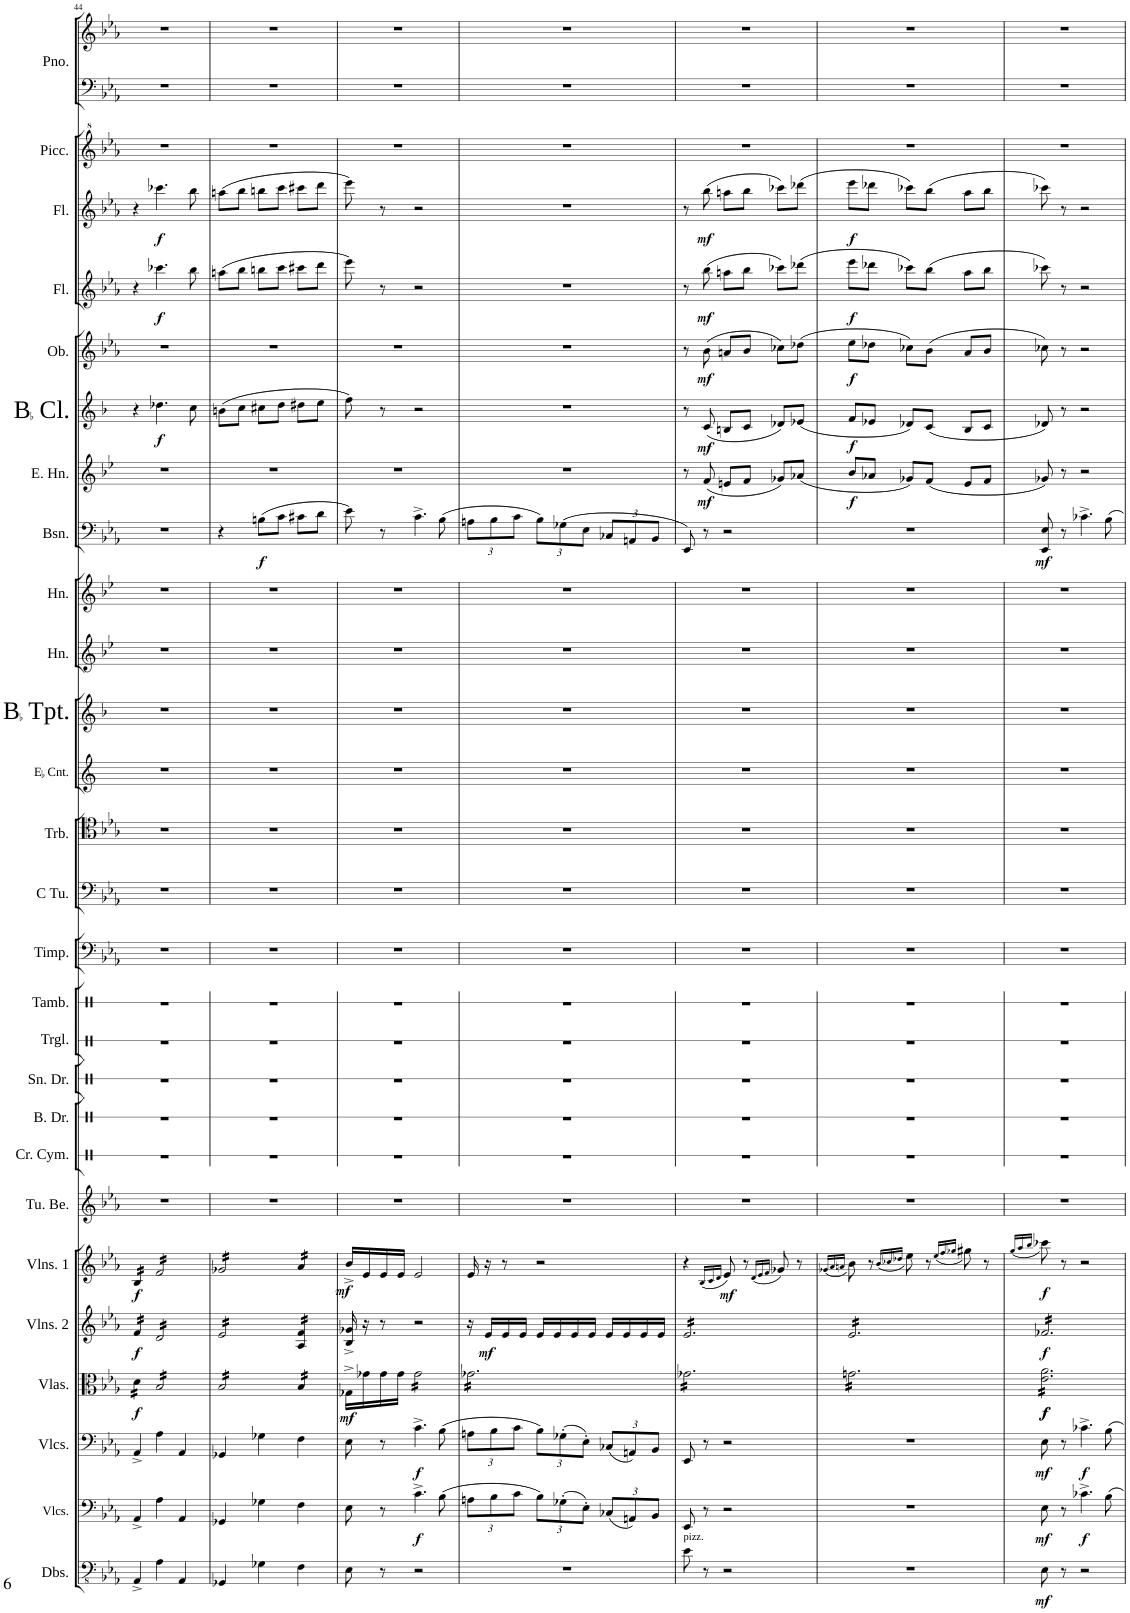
**kern	**dynam	**kern	**dynam	**kern	**dynam	**kern	**dynam	**kern	**dynam	**kern	**dynam	**kern	**kern	**kern	**kern	**kern	**kern	**kern	**kern	**kern	**kern	**kern	**kern	**kern	**kern	**dynam	**kern	**dynam	**kern	**dynam	**kern	**dynam	**kern	**dynam	**kern	**dynam	**kern	**kern	**kern
*part27	*part27	*part26	*part26	*part25	*part25	*part24	*part24	*part23	*part23	*part22	*part22	*part21	*part20	*part19	*part18	*part17	*part16	*part15	*part14	*part13	*part12	*part11	*part10	*part9	*part8	*part8	*part7	*part7	*part6	*part6	*part5	*part5	*part4	*part4	*part3	*part3	*part2	*part1	*part1
*staff28	*staff28	*staff27	*staff27	*staff26	*staff26	*staff25	*staff25	*staff24	*staff24	*staff23	*staff23	*staff22	*staff21	*staff20	*staff19	*staff18	*staff17	*staff16	*staff15	*staff14	*staff13	*staff12	*staff11	*staff10	*staff9	*staff9	*staff8	*staff8	*staff7	*staff7	*staff6	*staff6	*staff5	*staff5	*staff4	*staff4	*staff3	*staff2	*staff1
*I"Double Basses	*	*I"Violoncellos	*	*I"Violoncellos	*	*I"Violas	*	*I"Violins 2	*	*I"Violins 1	*	*I"Tubular Bells	*I"Crash Cymbal	*I"Bass Drum	*I"Snare Drum	*I"Triangle	*I"Tambourine	*I"Timpani	*I"C Tuba	*I"Trombone	*I"EaccidentalFlat Cornet	*I"BaccidentalFlat Trumpet	*I"Horn	*I"Horn	*I"Bassoon	*	*I"English Horn	*	*I"BaccidentalFlat Clarinet	*	*I"Oboe	*	*I"Flute	*	*I"Flute	*	*I"Piccolo	*I"Piano	*
*I'Dbs.	*	*I'Vlcs.	*	*I'Vlcs.	*	*I'Vlas.	*	*I'Vlns. 2	*	*I'Vlns. 1	*	*I'Tu. Be.	*I'Cr. Cym.	*I'B. Dr.	*I'Sn. Dr.	*I'Trgl.	*I'Tamb.	*I'Timp.	*I'C Tu.	*I'Trb.	*I'EaccidentalFlat Cnt.	*I'BaccidentalFlat Tpt.	*I'Hn.	*I'Hn.	*I'Bsn.	*	*I'E. Hn.	*	*I'BaccidentalFlat Cl.	*	*I'Ob.	*	*I'Fl.	*	*I'Fl.	*	*I'Picc.	*I'Pno.	*
!!LO:PB:g=z
*clefFv4	*	*clefF4	*	*clefF4	*	*clefC3	*	*clefG2	*	*clefG2	*	*clefG2	*clefX	*clefX	*clefX	*clefX	*clefX	*clefF4	*clefF4	*clefC4	*clefG2	*clefG2	*clefG2	*clefG2	*clefF4	*	*clefG2	*	*clefG2	*	*clefG2	*	*clefG2	*	*clefG2	*	*clefG^2	*clefF4	*clefG2
*	*	*	*	*	*	*	*	*	*	*	*	*	*	*	*	*	*	*	*	*	*Trd-2c-3	*Trd1c2	*Trd4c7	*Trd4c7	*	*	*Trd4c7	*	*Trd1c2	*	*	*	*	*	*	*	*Trd-7c-12	*	*
*k[b-e-a-]	*	*k[b-e-a-]	*	*k[b-e-a-]	*	*k[b-e-a-]	*	*k[b-e-a-]	*	*k[b-e-a-]	*	*k[b-e-a-]	*k[]	*k[]	*k[]	*k[]	*k[]	*k[b-e-a-]	*k[b-e-a-]	*k[b-e-a-]	*k[]	*k[b-]	*k[b-e-]	*k[b-e-]	*k[b-e-a-]	*	*k[b-e-]	*	*k[b-]	*	*k[b-e-a-]	*	*k[b-e-a-]	*	*k[b-e-a-]	*	*k[b-e-a-]	*k[b-e-a-]	*k[b-e-a-]
*M3/4	*	*M3/4	*	*M3/4	*	*M3/4	*	*M3/4	*	*M3/4	*	*M3/4	*M3/4	*M3/4	*M3/4	*M3/4	*M3/4	*M3/4	*M3/4	*M3/4	*M3/4	*M3/4	*M3/4	*M3/4	*M3/4	*	*M3/4	*	*M3/4	*	*M3/4	*	*M3/4	*	*M3/4	*	*M3/4	*M3/4	*M3/4
=44	=44	=44	=44	=44	=44	=44	=44	=44	=44	=44	=44	=44	=44	=44	=44	=44	=44	=44	=44	=44	=44	=44	=44	=44	=44	=44	=44	=44	=44	=44	=44	=44	=44	=44	=44	=44	=44	=44	=44
!	!	!	!	!	!	!	!LO:DY:b	!	!LO:DY:b	!	!LO:DY:b	!	!	!	!	!	!	!	!	!	!	!	!	!	!	!	!	!	!	!	!	!	!	!	!	!	!	!	!
*	*	*	*	*	*	*tremolo	*	*	*	*	*	*	*	*	*	*	*	*	*	*	*	*	*	*	*	*	*	*	*	*	*	*	*	*	*	*	*	*	*
*	*	*	*	*	*	*	*	*tremolo	*	*	*	*	*	*	*	*	*	*	*	*	*	*	*	*	*	*	*	*	*	*	*	*	*	*	*	*	*	*	*
*	*	*	*	*	*	*	*	*	*	*tremolo	*	*	*	*	*	*	*	*	*	*	*	*	*	*	*	*	*	*	*	*	*	*	*	*	*	*	*	*	*
4AAA-^/	.	4AA-^/	.	4AA-^/	.	16d\LL	f	16f/LL	f	16B-/LL	f	2.r	2.r	2.r	2.r	2.r	2.r	2.r	2.r	2.r	2.r	2.r	2.r	2.r	2.r	.	2.r	.	4r	.	2.r	.	4r	.	4r	.	2.r	2.r	2.r
.	.	.	.	.	.	16d\	.	16f/	.	16B-/	.	.	.	.	.	.	.	.	.	.	.	.	.	.	.	.	.	.	.	.	.	.	.	.	.	.	.	.	.
.	.	.	.	.	.	16d\	.	16f/	.	16B-/	.	.	.	.	.	.	.	.	.	.	.	.	.	.	.	.	.	.	.	.	.	.	.	.	.	.	.	.	.
.	.	.	.	.	.	16d\JJ	.	16f/JJ	.	16B-/JJ	.	.	.	.	.	.	.	.	.	.	.	.	.	.	.	.	.	.	.	.	.	.	.	.	.	.	.	.	.
!	!	!	!	!	!	!	!	!	!	!	!	!	!	!	!	!	!	!	!	!	!	!	!	!	!	!	!	!	!	!LO:DY:b	!	!	!	!LO:DY:b	!	!LO:DY:b	!	!	!
4AA-\	.	4A-\	.	4A-\	.	16B-/LL	.	16d/LL	.	16f/LL	.	.	.	.	.	.	.	.	.	.	.	.	.	.	.	.	.	.	4.dd-X\	f	.	.	4.ccc-X\	f	4.ccc-X\	f	.	.	.
.	.	.	.	.	.	16B-/	.	16d/	.	16f/	.	.	.	.	.	.	.	.	.	.	.	.	.	.	.	.	.	.	.	.	.	.	.	.	.	.	.	.	.
.	.	.	.	.	.	16B-/	.	16d/	.	16f/	.	.	.	.	.	.	.	.	.	.	.	.	.	.	.	.	.	.	.	.	.	.	.	.	.	.	.	.	.
.	.	.	.	.	.	16B-/	.	16d/	.	16f/	.	.	.	.	.	.	.	.	.	.	.	.	.	.	.	.	.	.	.	.	.	.	.	.	.	.	.	.	.
4AAA-/	.	4AA-/	.	4AA-/	.	16B-/	.	16d/	.	16f/	.	.	.	.	.	.	.	.	.	.	.	.	.	.	.	.	.	.	.	.	.	.	.	.	.	.	.	.	.
.	.	.	.	.	.	16B-/	.	16d/	.	16f/	.	.	.	.	.	.	.	.	.	.	.	.	.	.	.	.	.	.	.	.	.	.	.	.	.	.	.	.	.
.	.	.	.	.	.	16B-/	.	16d/	.	16f/	.	.	.	.	.	.	.	.	.	.	.	.	.	.	.	.	.	.	8cc\	.	.	.	8bb-\	.	8bb-\	.	.	.	.
.	.	.	.	.	.	16B-/JJ	.	16d/JJ	.	16f/JJ	.	.	.	.	.	.	.	.	.	.	.	.	.	.	.	.	.	.	.	.	.	.	.	.	.	.	.	.	.
=45	=45	=45	=45	=45	=45	=45	=45	=45	=45	=45	=45	=45	=45	=45	=45	=45	=45	=45	=45	=45	=45	=45	=45	=45	=45	=45	=45	=45	=45	=45	=45	=45	=45	=45	=45	=45	=45	=45	=45
4GGG-X/	.	4GG-X/	.	4GG-X/	.	16B-/LL	.	16e-/LL	.	16g-X/LL	.	2.r	2.r	2.r	2.r	2.r	2.r	2.r	2.r	2.r	2.r	2.r	2.r	2.r	4r	.	2.r	.	(8bn\L	.	2.r	.	(8aan\L	.	(8aan\L	.	2.r	2.r	2.r
.	.	.	.	.	.	16B-/	.	16e-/	.	16g-X/	.	.	.	.	.	.	.	.	.	.	.	.	.	.	.	.	.	.	.	.	.	.	.	.	.	.	.	.	.
.	.	.	.	.	.	16B-/	.	16e-/	.	16g-X/	.	.	.	.	.	.	.	.	.	.	.	.	.	.	.	.	.	.	8cc\J	.	.	.	8bb-\J	.	8bb-\J	.	.	.	.
.	.	.	.	.	.	16B-/	.	16e-/	.	16g-X/	.	.	.	.	.	.	.	.	.	.	.	.	.	.	.	.	.	.	.	.	.	.	.	.	.	.	.	.	.
!	!	!	!	!	!	!	!	!	!	!	!	!	!	!	!	!	!	!	!	!	!	!	!	!	!	!LO:DY:b	!	!	!	!	!	!	!	!	!	!	!	!	!
4GG-X\	.	4G-X\	.	4G-X\	.	16B-/	.	16e-/	.	16g-X/	.	.	.	.	.	.	.	.	.	.	.	.	.	.	(8Bn\L	f	.	.	8cc#X\L	.	.	.	8bbn\L	.	8bbn\L	.	.	.	.
.	.	.	.	.	.	16B-/	.	16e-/	.	16g-X/	.	.	.	.	.	.	.	.	.	.	.	.	.	.	.	.	.	.	.	.	.	.	.	.	.	.	.	.	.
.	.	.	.	.	.	16B-/	.	16e-/	.	16g-X/	.	.	.	.	.	.	.	.	.	.	.	.	.	.	8c\J	.	.	.	8dd\J	.	.	.	8ccc\J	.	8ccc\J	.	.	.	.
.	.	.	.	.	.	16B-/JJ	.	16e-/JJ	.	16g-X/JJ	.	.	.	.	.	.	.	.	.	.	.	.	.	.	.	.	.	.	.	.	.	.	.	.	.	.	.	.	.
4FF\	.	4F\	.	4F\	.	16B-/LL	.	16A-/ 16f/LL	.	16a-/LL	.	.	.	.	.	.	.	.	.	.	.	.	.	.	8c#X\L	.	.	.	8dd#X\L	.	.	.	8ccc#X\L	.	8ccc#X\L	.	.	.	.
.	.	.	.	.	.	16B-/	.	16A-/ 16f/	.	16a-/	.	.	.	.	.	.	.	.	.	.	.	.	.	.	.	.	.	.	.	.	.	.	.	.	.	.	.	.	.
.	.	.	.	.	.	16B-/	.	16A-/ 16f/	.	16a-/	.	.	.	.	.	.	.	.	.	.	.	.	.	.	8d\J	.	.	.	8ee\J	.	.	.	8ddd\J	.	8ddd\J	.	.	.	.
.	.	.	.	.	.	16B-/JJ	.	16A-/ 16f/JJ	.	16a-/JJ	.	.	.	.	.	.	.	.	.	.	.	.	.	.	.	.	.	.	.	.	.	.	.	.	.	.	.	.	.
*	*	*	*	*	*	*	*	*	*	*Xtremolo	*	*	*	*	*	*	*	*	*	*	*	*	*	*	*	*	*	*	*	*	*	*	*	*	*	*	*	*	*
*	*	*	*	*	*	*	*	*Xtremolo	*	*	*	*	*	*	*	*	*	*	*	*	*	*	*	*	*	*	*	*	*	*	*	*	*	*	*	*	*	*	*
*	*	*	*	*	*	*Xtremolo	*	*	*	*	*	*	*	*	*	*	*	*	*	*	*	*	*	*	*	*	*	*	*	*	*	*	*	*	*	*	*	*	*
=46	=46	=46	=46	=46	=46	=46	=46	=46	=46	=46	=46	=46	=46	=46	=46	=46	=46	=46	=46	=46	=46	=46	=46	=46	=46	=46	=46	=46	=46	=46	=46	=46	=46	=46	=46	=46	=46	=46	=46
!	!	!	!	!	!	!	!LO:DY:b	!	!	!	!LO:DY:b	!	!	!	!	!	!	!	!	!	!	!	!	!	!	!	!	!	!	!	!	!	!	!	!	!	!	!	!
8EE-\	.	8E-\	.	8E-\	.	16G-X^\LL	mf	16B-/^ 16g-X/^	.	16b-^/LL	mf	2.r	2.r	2.r	2.r	2.r	2.r	2.r	2.r	2.r	2.r	2.r	2.r	2.r	8e-\)	.	2.r	.	8ff\)	.	2.r	.	8eee-\)	.	8eee-\)	.	2.r	2.r	2.r
.	.	.	.	.	.	16g-X\	.	16r	.	16e-/	.	.	.	.	.	.	.	.	.	.	.	.	.	.	.	.	.	.	.	.	.	.	.	.	.	.	.	.	.
8r	.	8r	.	8r	.	16g-\	.	8r	.	16e-/	.	.	.	.	.	.	.	.	.	.	.	.	.	.	8r	.	.	.	8r	.	.	.	8r	.	8r	.	.	.	.
.	.	.	.	.	.	16g-\JJ	.	.	.	16e-/JJ	.	.	.	.	.	.	.	.	.	.	.	.	.	.	.	.	.	.	.	.	.	.	.	.	.	.	.	.	.
!	!	!	!LO:DY:b	!	!LO:DY:b	!	!	!	!	!	!	!	!	!	!	!	!	!	!	!	!	!	!	!	!	!	!	!	!	!	!	!	!	!	!	!	!	!	!
*	*	*	*	*	*	*tremolo	*	*	*	*	*	*	*	*	*	*	*	*	*	*	*	*	*	*	*	*	*	*	*	*	*	*	*	*	*	*	*	*	*
2r	.	4.c^\	f	4.c^\	f	16g-\LL	.	2r	.	2e-/	.	.	.	.	.	.	.	.	.	.	.	.	.	.	4.c^\	.	.	.	2r	.	.	.	2r	.	2r	.	.	.	.
.	.	.	.	.	.	16g-\	.	.	.	.	.	.	.	.	.	.	.	.	.	.	.	.	.	.	.	.	.	.	.	.	.	.	.	.	.	.	.	.	.
.	.	.	.	.	.	16g-\	.	.	.	.	.	.	.	.	.	.	.	.	.	.	.	.	.	.	.	.	.	.	.	.	.	.	.	.	.	.	.	.	.
.	.	.	.	.	.	16g-\	.	.	.	.	.	.	.	.	.	.	.	.	.	.	.	.	.	.	.	.	.	.	.	.	.	.	.	.	.	.	.	.	.
.	.	.	.	.	.	16g-\	.	.	.	.	.	.	.	.	.	.	.	.	.	.	.	.	.	.	.	.	.	.	.	.	.	.	.	.	.	.	.	.	.
.	.	.	.	.	.	16g-\	.	.	.	.	.	.	.	.	.	.	.	.	.	.	.	.	.	.	.	.	.	.	.	.	.	.	.	.	.	.	.	.	.
.	.	(8B-\	.	(8B-\	.	16g-\	.	.	.	.	.	.	.	.	.	.	.	.	.	.	.	.	.	.	(8B-\	.	.	.	.	.	.	.	.	.	.	.	.	.	.
.	.	.	.	.	.	16g-\JJ	.	.	.	.	.	.	.	.	.	.	.	.	.	.	.	.	.	.	.	.	.	.	.	.	.	.	.	.	.	.	.	.	.
=47	=47	=47	=47	=47	=47	=47	=47	=47	=47	=47	=47	=47	=47	=47	=47	=47	=47	=47	=47	=47	=47	=47	=47	=47	=47	=47	=47	=47	=47	=47	=47	=47	=47	=47	=47	=47	=47	=47	=47
*	*	*Xbrackettup	*	*Xbrackettup	*	*	*	*	*	*	*	*	*	*	*	*	*	*	*	*	*	*	*	*	*Xbrackettup	*	*	*	*	*	*	*	*	*	*	*	*	*	*
2.r	.	12An\L	.	12An\L	.	16g-X\LL	.	16r	.	16e-/	.	2.r	2.r	2.r	2.r	2.r	2.r	2.r	2.r	2.r	2.r	2.r	2.r	2.r	12An\L	.	2.r	.	2.r	.	2.r	.	2.r	.	2.r	.	2.r	2.r	2.r
!	!	!	!	!	!	!	!	!	!LO:DY:b	!	!	!	!	!	!	!	!	!	!	!	!	!	!	!	!	!	!	!	!	!	!	!	!	!	!	!	!	!	!
.	.	.	.	.	.	16g-X\	.	16e-/LL	mf	16r	.	.	.	.	.	.	.	.	.	.	.	.	.	.	.	.	.	.	.	.	.	.	.	.	.	.	.	.	.
.	.	12B-\	.	12B-\	.	.	.	.	.	.	.	.	.	.	.	.	.	.	.	.	.	.	.	.	12B-\	.	.	.	.	.	.	.	.	.	.	.	.	.	.
.	.	.	.	.	.	16g-X\	.	16e-/	.	8r	.	.	.	.	.	.	.	.	.	.	.	.	.	.	.	.	.	.	.	.	.	.	.	.	.	.	.	.	.
.	.	12c\J	.	12c\J	.	.	.	.	.	.	.	.	.	.	.	.	.	.	.	.	.	.	.	.	12c\J	.	.	.	.	.	.	.	.	.	.	.	.	.	.
.	.	.	.	.	.	16g-X\	.	16e-/JJ	.	.	.	.	.	.	.	.	.	.	.	.	.	.	.	.	.	.	.	.	.	.	.	.	.	.	.	.	.	.	.
.	.	12B-\L)	.	12B-\L)	.	16g-X\	.	16e-/LL	.	2r	.	.	.	.	.	.	.	.	.	.	.	.	.	.	12B-\L)	.	.	.	.	.	.	.	.	.	.	.	.	.	.
.	.	.	.	.	.	16g-X\	.	16e-/	.	.	.	.	.	.	.	.	.	.	.	.	.	.	.	.	.	.	.	.	.	.	.	.	.	.	.	.	.	.	.
.	.	(12G-X'\	.	(12G-X'\	.	.	.	.	.	.	.	.	.	.	.	.	.	.	.	.	.	.	.	.	(12G-X\	.	.	.	.	.	.	.	.	.	.	.	.	.	.
.	.	.	.	.	.	16g-X\	.	16e-/	.	.	.	.	.	.	.	.	.	.	.	.	.	.	.	.	.	.	.	.	.	.	.	.	.	.	.	.	.	.	.
.	.	12E-'\J)	.	12E-'\J)	.	.	.	.	.	.	.	.	.	.	.	.	.	.	.	.	.	.	.	.	12E-\J	.	.	.	.	.	.	.	.	.	.	.	.	.	.
.	.	.	.	.	.	16g-X\	.	16e-/JJ	.	.	.	.	.	.	.	.	.	.	.	.	.	.	.	.	.	.	.	.	.	.	.	.	.	.	.	.	.	.	.
.	.	(12C-X/L	.	(12C-X/L	.	16g-X\	.	16e-/LL	.	.	.	.	.	.	.	.	.	.	.	.	.	.	.	.	12C-X/L	.	.	.	.	.	.	.	.	.	.	.	.	.	.
.	.	.	.	.	.	16g-X\	.	16e-/	.	.	.	.	.	.	.	.	.	.	.	.	.	.	.	.	.	.	.	.	.	.	.	.	.	.	.	.	.	.	.
.	.	12AAn/)	.	12AAn/)	.	.	.	.	.	.	.	.	.	.	.	.	.	.	.	.	.	.	.	.	12AAn/	.	.	.	.	.	.	.	.	.	.	.	.	.	.
.	.	.	.	.	.	16g-X\	.	16e-/	.	.	.	.	.	.	.	.	.	.	.	.	.	.	.	.	.	.	.	.	.	.	.	.	.	.	.	.	.	.	.
.	.	12BB-/J	.	12BB-/J	.	.	.	.	.	.	.	.	.	.	.	.	.	.	.	.	.	.	.	.	12BB-/J	.	.	.	.	.	.	.	.	.	.	.	.	.	.
.	.	.	.	.	.	16g-X\JJ	.	16e-/JJ	.	.	.	.	.	.	.	.	.	.	.	.	.	.	.	.	.	.	.	.	.	.	.	.	.	.	.	.	.	.	.
=48	=48	=48	=48	=48	=48	=48	=48	=48	=48	=48	=48	=48	=48	=48	=48	=48	=48	=48	=48	=48	=48	=48	=48	=48	=48	=48	=48	=48	=48	=48	=48	=48	=48	=48	=48	=48	=48	=48	=48
!LO:TX:a:t=pizz.	!	!	!	!	!	!	!	!	!	!	!	!	!	!	!	!	!	!	!	!	!	!	!	!	!	!	!	!	!	!	!	!	!	!	!	!	!	!	!
*	*	*	*	*	*	*	*	*tremolo	*	*	*	*	*	*	*	*	*	*	*	*	*	*	*	*	*	*	*	*	*	*	*	*	*	*	*	*	*	*	*
8E-\	.	8EE-/	.	8EE-/	.	16g-X\LL	.	16e-/LL	.	4r	.	2.r	2.r	2.r	2.r	2.r	2.r	2.r	2.r	2.r	2.r	2.r	2.r	2.r	8EE-/)	.	8r	.	8r	.	8r	.	8r	.	8r	.	2.r	2.r	2.r
.	.	.	.	.	.	16g-X\	.	16e-/	.	.	.	.	.	.	.	.	.	.	.	.	.	.	.	.	.	.	.	.	.	.	.	.	.	.	.	.	.	.	.
!	!	!	!	!	!	!	!	!	!	!	!	!	!	!	!	!	!	!	!	!	!	!	!	!	!	!	!	!LO:DY:b	!	!LO:DY:b	!	!LO:DY:b	!	!LO:DY:b	!	!LO:DY:b	!	!	!
8r	.	8r	.	8r	.	16g-X\	.	16e-/	.	.	.	.	.	.	.	.	.	.	.	.	.	.	.	.	8r	.	(8f/	mf	(8c/	mf	(8b-\	mf	(8bb-\	mf	(8bb-\	mf	.	.	.
.	.	.	.	.	.	16g-X\	.	16e-/	.	.	.	.	.	.	.	.	.	.	.	.	.	.	.	.	.	.	.	.	.	.	.	.	.	.	.	.	.	.	.
.	.	.	.	.	.	.	.	.	.	(16qB-/LL	.	.	.	.	.	.	.	.	.	.	.	.	.	.	.	.	.	.	.	.	.	.	.	.	.	.	.	.	.
.	.	.	.	.	.	.	.	.	.	16qc/	.	.	.	.	.	.	.	.	.	.	.	.	.	.	.	.	.	.	.	.	.	.	.	.	.	.	.	.	.
.	.	.	.	.	.	.	.	.	.	16qd/JJ	.	.	.	.	.	.	.	.	.	.	.	.	.	.	.	.	.	.	.	.	.	.	.	.	.	.	.	.	.
!	!	!	!	!	!	!	!	!	!	!	!LO:DY:b	!	!	!	!	!	!	!	!	!	!	!	!	!	!	!	!	!	!	!	!	!	!	!	!	!	!	!	!
2r	.	2r	.	2r	.	16g-X\	.	16e-/	.	8e-/)	mf	.	.	.	.	.	.	.	.	.	.	.	.	.	2r	.	8en/L	.	8Bn/L	.	8an/L	.	8aan\L	.	8aan\L	.	.	.	.
.	.	.	.	.	.	16g-X\	.	16e-/	.	.	.	.	.	.	.	.	.	.	.	.	.	.	.	.	.	.	.	.	.	.	.	.	.	.	.	.	.	.	.
.	.	.	.	.	.	16g-X\	.	16e-/	.	8r	.	.	.	.	.	.	.	.	.	.	.	.	.	.	.	.	8f/J	.	8c/J	.	8b-/J	.	8bb-\J	.	8bb-\J	.	.	.	.
.	.	.	.	.	.	16g-X\	.	16e-/	.	.	.	.	.	.	.	.	.	.	.	.	.	.	.	.	.	.	.	.	.	.	.	.	.	.	.	.	.	.	.
.	.	.	.	.	.	.	.	.	.	(16qd/LL	.	.	.	.	.	.	.	.	.	.	.	.	.	.	.	.	.	.	.	.	.	.	.	.	.	.	.	.	.
.	.	.	.	.	.	.	.	.	.	16qe-/	.	.	.	.	.	.	.	.	.	.	.	.	.	.	.	.	.	.	.	.	.	.	.	.	.	.	.	.	.
.	.	.	.	.	.	.	.	.	.	16qf/JJ	.	.	.	.	.	.	.	.	.	.	.	.	.	.	.	.	.	.	.	.	.	.	.	.	.	.	.	.	.
.	.	.	.	.	.	16g-X\	.	16e-/	.	8g-X/)	.	.	.	.	.	.	.	.	.	.	.	.	.	.	.	.	8g-X/L)	.	8d-X/L)	.	8cc-X\L)	.	8ccc-X\L)	.	8ccc-X\L)	.	.	.	.
.	.	.	.	.	.	16g-X\	.	16e-/	.	.	.	.	.	.	.	.	.	.	.	.	.	.	.	.	.	.	.	.	.	.	.	.	.	.	.	.	.	.	.
.	.	.	.	.	.	16g-X\	.	16e-/	.	8r	.	.	.	.	.	.	.	.	.	.	.	.	.	.	.	.	(8a-X/J	.	(8e-X/J	.	(8dd-X\J	.	(8ddd-X\J	.	(8ddd-X\J	.	.	.	.
.	.	.	.	.	.	16g-X\JJ	.	16e-/JJ	.	.	.	.	.	.	.	.	.	.	.	.	.	.	.	.	.	.	.	.	.	.	.	.	.	.	.	.	.	.	.
=49	=49	=49	=49	=49	=49	=49	=49	=49	=49	=49	=49	=49	=49	=49	=49	=49	=49	=49	=49	=49	=49	=49	=49	=49	=49	=49	=49	=49	=49	=49	=49	=49	=49	=49	=49	=49	=49	=49	=49
.	.	.	.	.	.	.	.	.	.	(16qg-X/LL	.	.	.	.	.	.	.	.	.	.	.	.	.	.	.	.	.	.	.	.	.	.	.	.	.	.	.	.	.
.	.	.	.	.	.	.	.	.	.	16qa-/	.	.	.	.	.	.	.	.	.	.	.	.	.	.	.	.	.	.	.	.	.	.	.	.	.	.	.	.	.
.	.	.	.	.	.	.	.	.	.	16qan/JJ	.	.	.	.	.	.	.	.	.	.	.	.	.	.	.	.	.	.	.	.	.	.	.	.	.	.	.	.	.
!	!	!	!	!	!	!	!	!	!	!	!	!	!	!	!	!	!	!	!	!	!	!	!	!	!	!	!	!LO:DY:b	!	!LO:DY:b	!	!LO:DY:b	!	!LO:DY:b	!	!LO:DY:b	!	!	!
2.r	.	2.r	.	2.r	.	16gn\LL	.	16e-/LL	.	8b-\)	.	2.r	2.r	2.r	2.r	2.r	2.r	2.r	2.r	2.r	2.r	2.r	2.r	2.r	2.r	.	8b-/L	f	8f/L	f	8ee-\L	f	8eee-\L	f	8eee-\L	f	2.r	2.r	2.r
.	.	.	.	.	.	16gn\	.	16e-/	.	.	.	.	.	.	.	.	.	.	.	.	.	.	.	.	.	.	.	.	.	.	.	.	.	.	.	.	.	.	.
.	.	.	.	.	.	16gn\	.	16e-/	.	8r	.	.	.	.	.	.	.	.	.	.	.	.	.	.	.	.	8a-X/J	.	8e-X/J	.	8dd-X\J	.	8ddd-X\J	.	8ddd-X\J	.	.	.	.
.	.	.	.	.	.	16gn\	.	16e-/	.	.	.	.	.	.	.	.	.	.	.	.	.	.	.	.	.	.	.	.	.	.	.	.	.	.	.	.	.	.	.
.	.	.	.	.	.	.	.	.	.	(16qb-/LL	.	.	.	.	.	.	.	.	.	.	.	.	.	.	.	.	.	.	.	.	.	.	.	.	.	.	.	.	.
.	.	.	.	.	.	.	.	.	.	16qcc-X/	.	.	.	.	.	.	.	.	.	.	.	.	.	.	.	.	.	.	.	.	.	.	.	.	.	.	.	.	.
.	.	.	.	.	.	.	.	.	.	16qdd-X/JJ	.	.	.	.	.	.	.	.	.	.	.	.	.	.	.	.	.	.	.	.	.	.	.	.	.	.	.	.	.
.	.	.	.	.	.	16gn\	.	16e-/	.	8ee-\)	.	.	.	.	.	.	.	.	.	.	.	.	.	.	.	.	8g-X/L)	.	8d-X/L)	.	8cc-X\L)	.	8ccc-X\L)	.	8ccc-X\L)	.	.	.	.
.	.	.	.	.	.	16gn\	.	16e-/	.	.	.	.	.	.	.	.	.	.	.	.	.	.	.	.	.	.	.	.	.	.	.	.	.	.	.	.	.	.	.
.	.	.	.	.	.	16gn\	.	16e-/	.	8r	.	.	.	.	.	.	.	.	.	.	.	.	.	.	.	.	(8f/J	.	(8c/J	.	(8b-\J	.	(8bb-\J	.	(8bb-\J	.	.	.	.
.	.	.	.	.	.	16gn\	.	16e-/	.	.	.	.	.	.	.	.	.	.	.	.	.	.	.	.	.	.	.	.	.	.	.	.	.	.	.	.	.	.	.
.	.	.	.	.	.	.	.	.	.	(16qee-/LL	.	.	.	.	.	.	.	.	.	.	.	.	.	.	.	.	.	.	.	.	.	.	.	.	.	.	.	.	.
.	.	.	.	.	.	.	.	.	.	16qff/	.	.	.	.	.	.	.	.	.	.	.	.	.	.	.	.	.	.	.	.	.	.	.	.	.	.	.	.	.
.	.	.	.	.	.	.	.	.	.	16qgg-X/JJ	.	.	.	.	.	.	.	.	.	.	.	.	.	.	.	.	.	.	.	.	.	.	.	.	.	.	.	.	.
.	.	.	.	.	.	16gn\	.	16e-/	.	8gg#X\)	.	.	.	.	.	.	.	.	.	.	.	.	.	.	.	.	8e-/L	.	8B-/L	.	8a-/L	.	8aa-\L	.	8aa-\L	.	.	.	.
.	.	.	.	.	.	16gn\	.	16e-/	.	.	.	.	.	.	.	.	.	.	.	.	.	.	.	.	.	.	.	.	.	.	.	.	.	.	.	.	.	.	.
.	.	.	.	.	.	16gn\	.	16e-/	.	8r	.	.	.	.	.	.	.	.	.	.	.	.	.	.	.	.	8f/J	.	8c/J	.	8b-/J	.	8bb-\J	.	8bb-\J	.	.	.	.
.	.	.	.	.	.	16gn\JJ	.	16e-/JJ	.	.	.	.	.	.	.	.	.	.	.	.	.	.	.	.	.	.	.	.	.	.	.	.	.	.	.	.	.	.	.
=50	=50	=50	=50	=50	=50	=50	=50	=50	=50	=50	=50	=50	=50	=50	=50	=50	=50	=50	=50	=50	=50	=50	=50	=50	=50	=50	=50	=50	=50	=50	=50	=50	=50	=50	=50	=50	=50	=50	=50
.	.	.	.	.	.	.	.	.	.	(16qgg/LL	.	.	.	.	.	.	.	.	.	.	.	.	.	.	.	.	.	.	.	.	.	.	.	.	.	.	.	.	.
.	.	.	.	.	.	.	.	.	.	16qaa-/	.	.	.	.	.	.	.	.	.	.	.	.	.	.	.	.	.	.	.	.	.	.	.	.	.	.	.	.	.
.	.	.	.	.	.	.	.	.	.	16qbb-/JJ	.	.	.	.	.	.	.	.	.	.	.	.	.	.	.	.	.	.	.	.	.	.	.	.	.	.	.	.	.
!	!LO:DY:b	!	!LO:DY:b	!	!LO:DY:b	!	!LO:DY:b	!	!	!	!	!	!	!	!	!	!	!	!	!	!	!	!	!	!	!	!	!	!	!	!	!	!	!	!	!	!	!	!
!	!	!	!	!	!	!	!LO:DY:n=1:b	!	!LO:DY:b	!	!LO:DY:b	!	!	!	!	!	!	!	!	!	!	!	!	!	!	!LO:DY:b	!	!	!	!	!	!	!	!	!	!	!	!	!
8EE-\	mf	8E-\	mf	8E-\	mf	16e-\ 16a-\LL	f f	16f-X/LL	f	8ccc-X\)	f	2.r	2.r	2.r	2.r	2.r	2.r	2.r	2.r	2.r	2.r	2.r	2.r	2.r	8EE-/ 8E-/	mf	8g-X/)	.	8d-X/)	.	8cc-X\)	.	8ccc-X\)	.	8ccc-X\)	.	2.r	2.r	2.r
.	.	.	.	.	.	16e-\ 16a-\	.	16f-X/	.	.	.	.	.	.	.	.	.	.	.	.	.	.	.	.	.	.	.	.	.	.	.	.	.	.	.	.	.	.	.
8r	.	8r	.	8r	.	16e-\ 16a-\	.	16f-X/	.	8r	.	.	.	.	.	.	.	.	.	.	.	.	.	.	8r	.	8r	.	8r	.	8r	.	8r	.	8r	.	.	.	.
.	.	.	.	.	.	16e-\ 16a-\	.	16f-X/	.	.	.	.	.	.	.	.	.	.	.	.	.	.	.	.	.	.	.	.	.	.	.	.	.	.	.	.	.	.	.
!	!	!	!LO:DY:b	!	!LO:DY:b	!	!	!	!	!	!	!	!	!	!	!	!	!	!	!	!	!	!	!	!	!	!	!	!	!	!	!	!	!	!	!	!	!	!
2r	.	4.c-X^\	f	4.c-X^\	f	16e-\ 16a-\	.	16f-X/	.	2r	.	.	.	.	.	.	.	.	.	.	.	.	.	.	4.c-X^\	.	2r	.	2r	.	2r	.	2r	.	2r	.	.	.	.
.	.	.	.	.	.	16e-\ 16a-\	.	16f-X/	.	.	.	.	.	.	.	.	.	.	.	.	.	.	.	.	.	.	.	.	.	.	.	.	.	.	.	.	.	.	.
.	.	.	.	.	.	16e-\ 16a-\	.	16f-X/	.	.	.	.	.	.	.	.	.	.	.	.	.	.	.	.	.	.	.	.	.	.	.	.	.	.	.	.	.	.	.
.	.	.	.	.	.	16e-\ 16a-\	.	16f-X/	.	.	.	.	.	.	.	.	.	.	.	.	.	.	.	.	.	.	.	.	.	.	.	.	.	.	.	.	.	.	.
.	.	.	.	.	.	16e-\ 16a-\	.	16f-X/	.	.	.	.	.	.	.	.	.	.	.	.	.	.	.	.	.	.	.	.	.	.	.	.	.	.	.	.	.	.	.
.	.	.	.	.	.	16e-\ 16a-\	.	16f-X/	.	.	.	.	.	.	.	.	.	.	.	.	.	.	.	.	.	.	.	.	.	.	.	.	.	.	.	.	.	.	.
.	.	8B-\	.	8B-\	.	16e-\ 16a-\	.	16f-X/	.	.	.	.	.	.	.	.	.	.	.	.	.	.	.	.	8B-\	.	.	.	.	.	.	.	.	.	.	.	.	.	.
.	.	.	.	.	.	16e-\ 16a-\JJ	.	16f-X/JJ	.	.	.	.	.	.	.	.	.	.	.	.	.	.	.	.	.	.	.	.	.	.	.	.	.	.	.	.	.	.	.
*	*	*	*	*	*	*	*	*Xtremolo	*	*	*	*	*	*	*	*	*	*	*	*	*	*	*	*	*	*	*	*	*	*	*	*	*	*	*	*	*	*	*
*	*	*	*	*	*	*Xtremolo	*	*	*	*	*	*	*	*	*	*	*	*	*	*	*	*	*	*	*	*	*	*	*	*	*	*	*	*	*	*	*	*	*
=	=	=	=	=	=	=	=	=	=	=	=	=	=	=	=	=	=	=	=	=	=	=	=	=	=	=	=	=	=	=	=	=	=	=	=	=	=	=	=
*-	*-	*-	*-	*-	*-	*-	*-	*-	*-	*-	*-	*-	*-	*-	*-	*-	*-	*-	*-	*-	*-	*-	*-	*-	*-	*-	*-	*-	*-	*-	*-	*-	*-	*-	*-	*-	*-	*-	*-
